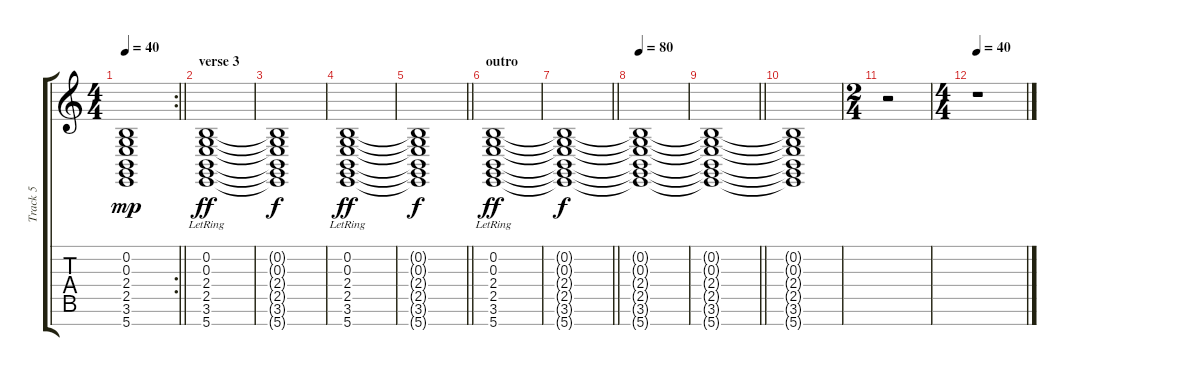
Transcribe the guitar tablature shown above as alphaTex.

\track ("Track 5" "Track 5") {instrument churchorgan}
\staff {score tabs}
\tuning (E4 B3 G3 D3 A2 E2 B1) {hide}
\rc 2
\ts (4 4)
\tempo 40
\clef g2
\barLineRight lightlight
\ks c
(0.2{t} 0.3{t} 2.4{t} 2.5{t} 3.6{t} 5.7{t}).1{dy mp} |
\section ("" "verse 3")
(0.2 0.3 2.4 2.5{lr} 3.6 5.7).1{dy ff} |
(0.2{t} 0.3{t} 2.4{t} 2.5{t} 3.6{t} 5.7{t}).1{dy f} |
(0.2 0.3 2.4 2.5{lr} 3.6 5.7).1{dy ff} |
\barLineRight lightlight
(0.2{t} 0.3{t} 2.4{t} 2.5{t} 3.6{t} 5.7{t}).1{dy f} |
\section ("" "outro")
(0.2 0.3 2.4 2.5{lr} 3.6 5.7).1{dy ff volume 6} |
\barLineRight lightlight
(0.2{t} 0.3{t} 2.4{t} 2.5{t} 3.6{t} 5.7{t}).1{dy f} |
\tempo 80
(0.2{t} 0.3{t} 2.4{t} 2.5{t} 3.6{t} 5.7{t}).1 |
\barLineRight lightlight
(0.2{t} 0.3{t} 2.4{t} 2.5{t} 3.6{t} 5.7{t}).1{volume 0} |
(0.2{t} 0.3{t} 2.4{t} 2.5{t} 3.6{t} 5.7{t}).1 |
\ts (2 4)
r.2 |
\ts (4 4)
\tempo 40
r.1
